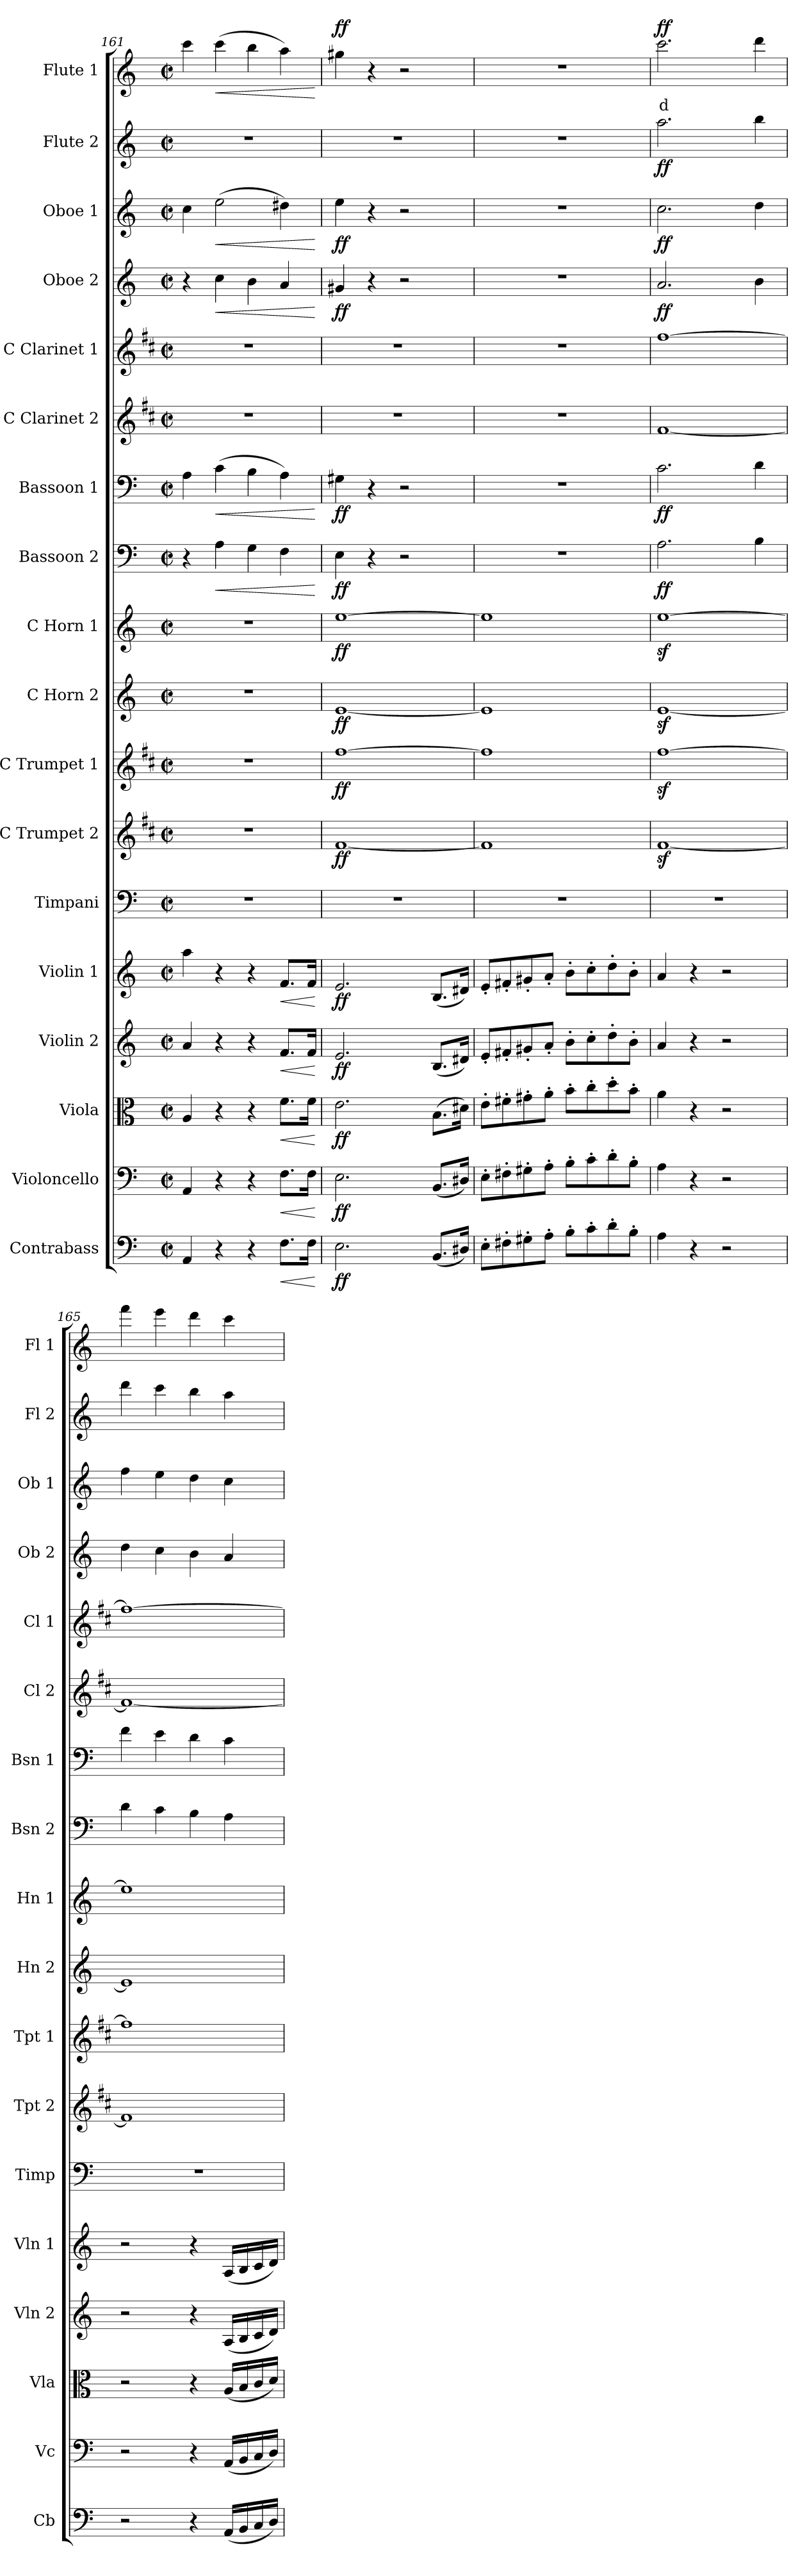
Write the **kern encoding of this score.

**kern	**dynam	**kern	**dynam	**kern	**dynam	**kern	**dynam	**kern	**dynam	**kern	**kern	**dynam	**kern	**dynam	**kern	**dynam	**kern	**dynam	**kern	**dynam	**kern	**dynam	**kern	**kern	**kern	**dynam	**kern	**dynam	**kern	**dynam	**kern	**text	**dynam
*part18	*part18	*part17	*part17	*part16	*part16	*part15	*part15	*part14	*part14	*part13	*part12	*part12	*part11	*part11	*part10	*part10	*part9	*part9	*part8	*part8	*part7	*part7	*part6	*part5	*part4	*part4	*part3	*part3	*part2	*part2	*part1	*part1	*part1
*staff18	*staff18	*staff17	*staff17	*staff16	*staff16	*staff15	*staff15	*staff14	*staff14	*staff13	*staff12	*staff12	*staff11	*staff11	*staff10	*staff10	*staff9	*staff9	*staff8	*staff8	*staff7	*staff7	*staff6	*staff5	*staff4	*staff4	*staff3	*staff3	*staff2	*staff2	*staff1	*staff1	*staff1
*I"Contrabass	*	*I"Violoncello	*	*I"Viola	*	*I"Violin 2	*	*I"Violin 1	*	*I"Timpani	*I"C Trumpet 2	*	*I"C Trumpet 1	*	*I"C Horn 2	*	*I"C Horn 1	*	*I"Bassoon 2	*	*I"Bassoon 1	*	*I"C Clarinet 2	*I"C Clarinet 1	*I"Oboe 2	*	*I"Oboe 1	*	*I"Flute 2	*	*I"Flute 1	*	*
*I'Cb	*	*I'Vc	*	*I'Vla	*	*I'Vln 2	*	*I'Vln 1	*	*I'Timp	*I'Tpt 2	*	*I'Tpt 1	*	*I'Hn 2	*	*I'Hn 1	*	*I'Bsn 2	*	*I'Bsn 1	*	*I'Cl 2	*I'Cl 1	*I'Ob 2	*	*I'Ob 1	*	*I'Fl 2	*	*I'Fl 1	*	*
*clefF4	*	*clefF4	*	*clefC3	*	*clefG2	*	*clefG2	*	*clefF4	*clefG2	*	*clefG2	*	*clefG2	*	*clefG2	*	*clefF4	*	*clefF4	*	*clefG2	*clefG2	*clefG2	*	*clefG2	*	*clefG2	*	*clefG2	*	*
*ITrd7c12	*	*	*	*	*	*	*	*	*	*	*ITrd1c2	*	*ITrd1c2	*	*ITrd7c12	*	*ITrd7c12	*	*	*	*	*	*ITrd1c2	*ITrd1c2	*	*	*	*	*	*	*	*	*
*k[]	*	*k[]	*	*k[]	*	*k[]	*	*k[]	*	*k[]	*k[]	*	*k[]	*	*k[]	*	*k[]	*	*k[]	*	*k[]	*	*k[]	*k[]	*k[]	*	*k[]	*	*k[]	*	*k[]	*	*
*M2/2	*	*M2/2	*	*M2/2	*	*M2/2	*	*M2/2	*	*M2/2	*M2/2	*	*M2/2	*	*M2/2	*	*M2/2	*	*M2/2	*	*M2/2	*	*M2/2	*M2/2	*M2/2	*	*M2/2	*	*M2/2	*	*M2/2	*	*
*met(c|)	*	*met(c|)	*	*met(c|)	*	*met(c|)	*	*met(c|)	*	*met(c|)	*met(c|)	*	*met(c|)	*	*met(c|)	*	*met(c|)	*	*met(c|)	*	*met(c|)	*	*met(c|)	*met(c|)	*met(c|)	*	*met(c|)	*	*met(c|)	*	*met(c|)	*	*
=161	=161	=161	=161	=161	=161	=161	=161	=161	=161	=161	=161	=161	=161	=161	=161	=161	=161	=161	=161	=161	=161	=161	=161	=161	=161	=161	=161	=161	=161	=161	=161	=161	=161
4AAA/	.	4AA/	.	4A/	.	4a/	.	4aa\	.	1r	1r	.	1r	.	1r	.	1r	.	4r	.	4A\	.	1r	1r	4r	.	4cc\	.	1r	.	4ccc\	.	.
!	!	!	!	!	!	!	!	!	!	!	!	!	!	!	!	!	!	!	!	!LO:HP:b	!	!LO:HP:b	!	!	!	!LO:HP:b	!	!LO:HP:b	!	!	!	!	!LO:HP:b
4r	.	4r	.	4r	.	4r	.	4r	.	.	.	.	.	.	.	.	.	.	4A\	<	(4c\	<	.	.	4cc\	<	(2ee\	<	.	.	(4ccc\	.	<
4r	.	4r	.	4r	.	4r	.	4r	.	.	.	.	.	.	.	.	.	.	4G\	.	4B\	.	.	.	4b\	.	.	.	.	.	4bb\	.	.
!	!LO:HP:b	!	!LO:HP:b	!	!LO:HP:b	!	!LO:HP:b	!	!LO:HP:b	!	!	!	!	!	!	!	!	!	!	!	!	!	!	!	!	!	!	!	!	!	!	!	!
8.FF\L	<	8.F\L	<	8.f\L	<	8.f/L	<	8.f/L	<	.	.	.	.	.	.	.	.	.	4F\	.	4A\)	.	.	.	4a/	.	4dd#X\)	.	.	.	4aa\)	.	.
16FF\Jk	.	16F\Jk	.	16f\Jk	.	16f/Jk	.	16f/Jk	.	.	.	.	.	.	.	.	.	.	.	.	.	.	.	.	.	.	.	.	.	.	.	.	.
.	[	.	[	.	[	.	[	.	[	.	.	.	.	.	.	.	.	.	.	[	.	[	.	.	.	[	.	[	.	.	.	.	[
=162	=162	=162	=162	=162	=162	=162	=162	=162	=162	=162	=162	=162	=162	=162	=162	=162	=162	=162	=162	=162	=162	=162	=162	=162	=162	=162	=162	=162	=162	=162	=162	=162	=162
!	!LO:DY:b	!	!LO:DY:b	!	!LO:DY:b	!	!LO:DY:b	!	!LO:DY:b	!	!	!LO:DY:b	!	!LO:DY:b	!	!LO:DY:b	!	!LO:DY:b	!	!LO:DY:b	!	!LO:DY:b	!	!	!	!LO:DY:b	!	!LO:DY:b	!	!	!	!	!LO:DY:b
2.EE\	ff	2.E\	ff	2.e\	ff	2.e/	ff	2.e/	ff	1r	[1e	ff	[1ee	ff	[1E	ff	[1e	ff	4E\	ff	4G#X\	ff	1r	1r	4g#X/	ff	4ee\	ff	1r	.	4gg#X\	.	ff
.	.	.	.	.	.	.	.	.	.	.	.	.	.	.	.	.	.	.	4r	.	4r	.	.	.	4r	.	4r	.	.	.	4r	.	.
.	.	.	.	.	.	.	.	.	.	.	.	.	.	.	.	.	.	.	2r	.	2r	.	.	.	2r	.	2r	.	.	.	2r	.	.
(8.BBB/L	.	(8.BB/L	.	(8.B\L	.	(8.B/L	.	(8.B/L	.	.	.	.	.	.	.	.	.	.	.	.	.	.	.	.	.	.	.	.	.	.	.	.	.
16DD#X/Jk)	.	16D#X/Jk)	.	16d#X\Jk)	.	16d#X/Jk)	.	16d#X/Jk)	.	.	.	.	.	.	.	.	.	.	.	.	.	.	.	.	.	.	.	.	.	.	.	.	.
=163	=163	=163	=163	=163	=163	=163	=163	=163	=163	=163	=163	=163	=163	=163	=163	=163	=163	=163	=163	=163	=163	=163	=163	=163	=163	=163	=163	=163	=163	=163	=163	=163	=163
8EE'\L	.	8E'\L	.	8e'\L	.	8e'/L	.	8e'/L	.	1r	1e]	.	1ee]	.	1E]	.	1e]	.	1r	.	1r	.	1r	1r	1r	.	1r	.	1r	.	1r	.	.
8FF#X'\	.	8F#X'\	.	8f#X'\	.	8f#X'/	.	8f#X'/	.	.	.	.	.	.	.	.	.	.	.	.	.	.	.	.	.	.	.	.	.	.	.	.	.
8GG#X'\	.	8G#X'\	.	8g#X'\	.	8g#X'/	.	8g#X'/	.	.	.	.	.	.	.	.	.	.	.	.	.	.	.	.	.	.	.	.	.	.	.	.	.
8AA'\J	.	8A'\J	.	8a'\J	.	8a'/J	.	8a'/J	.	.	.	.	.	.	.	.	.	.	.	.	.	.	.	.	.	.	.	.	.	.	.	.	.
8BB'\L	.	8B'\L	.	8b'\L	.	8b'\L	.	8b'\L	.	.	.	.	.	.	.	.	.	.	.	.	.	.	.	.	.	.	.	.	.	.	.	.	.
8C'\	.	8c'\	.	8cc'\	.	8cc'\	.	8cc'\	.	.	.	.	.	.	.	.	.	.	.	.	.	.	.	.	.	.	.	.	.	.	.	.	.
8D'\	.	8d'\	.	8dd'\	.	8dd'\	.	8dd'\	.	.	.	.	.	.	.	.	.	.	.	.	.	.	.	.	.	.	.	.	.	.	.	.	.
8BB'\J	.	8B'\J	.	8b'\J	.	8b'\J	.	8b'\J	.	.	.	.	.	.	.	.	.	.	.	.	.	.	.	.	.	.	.	.	.	.	.	.	.
=164	=164	=164	=164	=164	=164	=164	=164	=164	=164	=164	=164	=164	=164	=164	=164	=164	=164	=164	=164	=164	=164	=164	=164	=164	=164	=164	=164	=164	=164	=164	=164	=164	=164
!	!	!	!	!	!	!	!	!	!	!	!	!	!	!	!	!	!	!	!	!LO:DY:b	!	!LO:DY:b	!	!	!	!LO:DY:b	!	!LO:DY:b	!	!LO:DY:b	!	!LO:LY:b:color=#FF0000	!LO:DY:b
4AA\	.	4A\	.	4a\	.	4a/	.	4a/	.	1r	[1ez<	.	[1eez<	.	[1Ez<	.	[1ez<	.	2.A\	ff	2.c\	ff	[1e	[1ee	2.a/	ff	2.cc\	ff	2.aa\	ff	2.ccc\	d	ff
4r	.	4r	.	4r	.	4r	.	4r	.	.	.	.	.	.	.	.	.	.	.	.	.	.	.	.	.	.	.	.	.	.	.	.	.
2r	.	2r	.	2r	.	2r	.	2r	.	.	.	.	.	.	.	.	.	.	.	.	.	.	.	.	.	.	.	.	.	.	.	.	.
.	.	.	.	.	.	.	.	.	.	.	.	.	.	.	.	.	.	.	4B\	.	4d\	.	.	.	4b\	.	4dd\	.	4bb\	.	4ddd\	.	.
=165	=165	=165	=165	=165	=165	=165	=165	=165	=165	=165	=165	=165	=165	=165	=165	=165	=165	=165	=165	=165	=165	=165	=165	=165	=165	=165	=165	=165	=165	=165	=165	=165	=165
2r	.	2r	.	2r	.	2r	.	2r	.	1r	1e]	.	1ee]	.	1E]	.	1e]	.	4d\	.	4f\	.	1e_	1ee_	4dd\	.	4ff\	.	4ddd\	.	4fff\	.	.
.	.	.	.	.	.	.	.	.	.	.	.	.	.	.	.	.	.	.	4c\	.	4e\	.	.	.	4cc\	.	4ee\	.	4ccc\	.	4eee\	.	.
4r	.	4r	.	4r	.	4r	.	4r	.	.	.	.	.	.	.	.	.	.	4B\	.	4d\	.	.	.	4b\	.	4dd\	.	4bb\	.	4ddd\	.	.
(16AAA/LL	.	(16AA/LL	.	(16A/LL	.	(16A/LL	.	(16A/LL	.	.	.	.	.	.	.	.	.	.	4A\	.	4c\	.	.	.	4a/	.	4cc\	.	4aa\	.	4ccc\	.	.
16BBB/	.	16BB/	.	16B/	.	16B/	.	16B/	.	.	.	.	.	.	.	.	.	.	.	.	.	.	.	.	.	.	.	.	.	.	.	.	.
16CC/	.	16C/	.	16c/	.	16c/	.	16c/	.	.	.	.	.	.	.	.	.	.	.	.	.	.	.	.	.	.	.	.	.	.	.	.	.
16DD/JJ)	.	16D/JJ)	.	16d/JJ)	.	16d/JJ)	.	16d/JJ)	.	.	.	.	.	.	.	.	.	.	.	.	.	.	.	.	.	.	.	.	.	.	.	.	.
=	=	=	=	=	=	=	=	=	=	=	=	=	=	=	=	=	=	=	=	=	=	=	=	=	=	=	=	=	=	=	=	=	=
*-	*-	*-	*-	*-	*-	*-	*-	*-	*-	*-	*-	*-	*-	*-	*-	*-	*-	*-	*-	*-	*-	*-	*-	*-	*-	*-	*-	*-	*-	*-	*-	*-	*-
